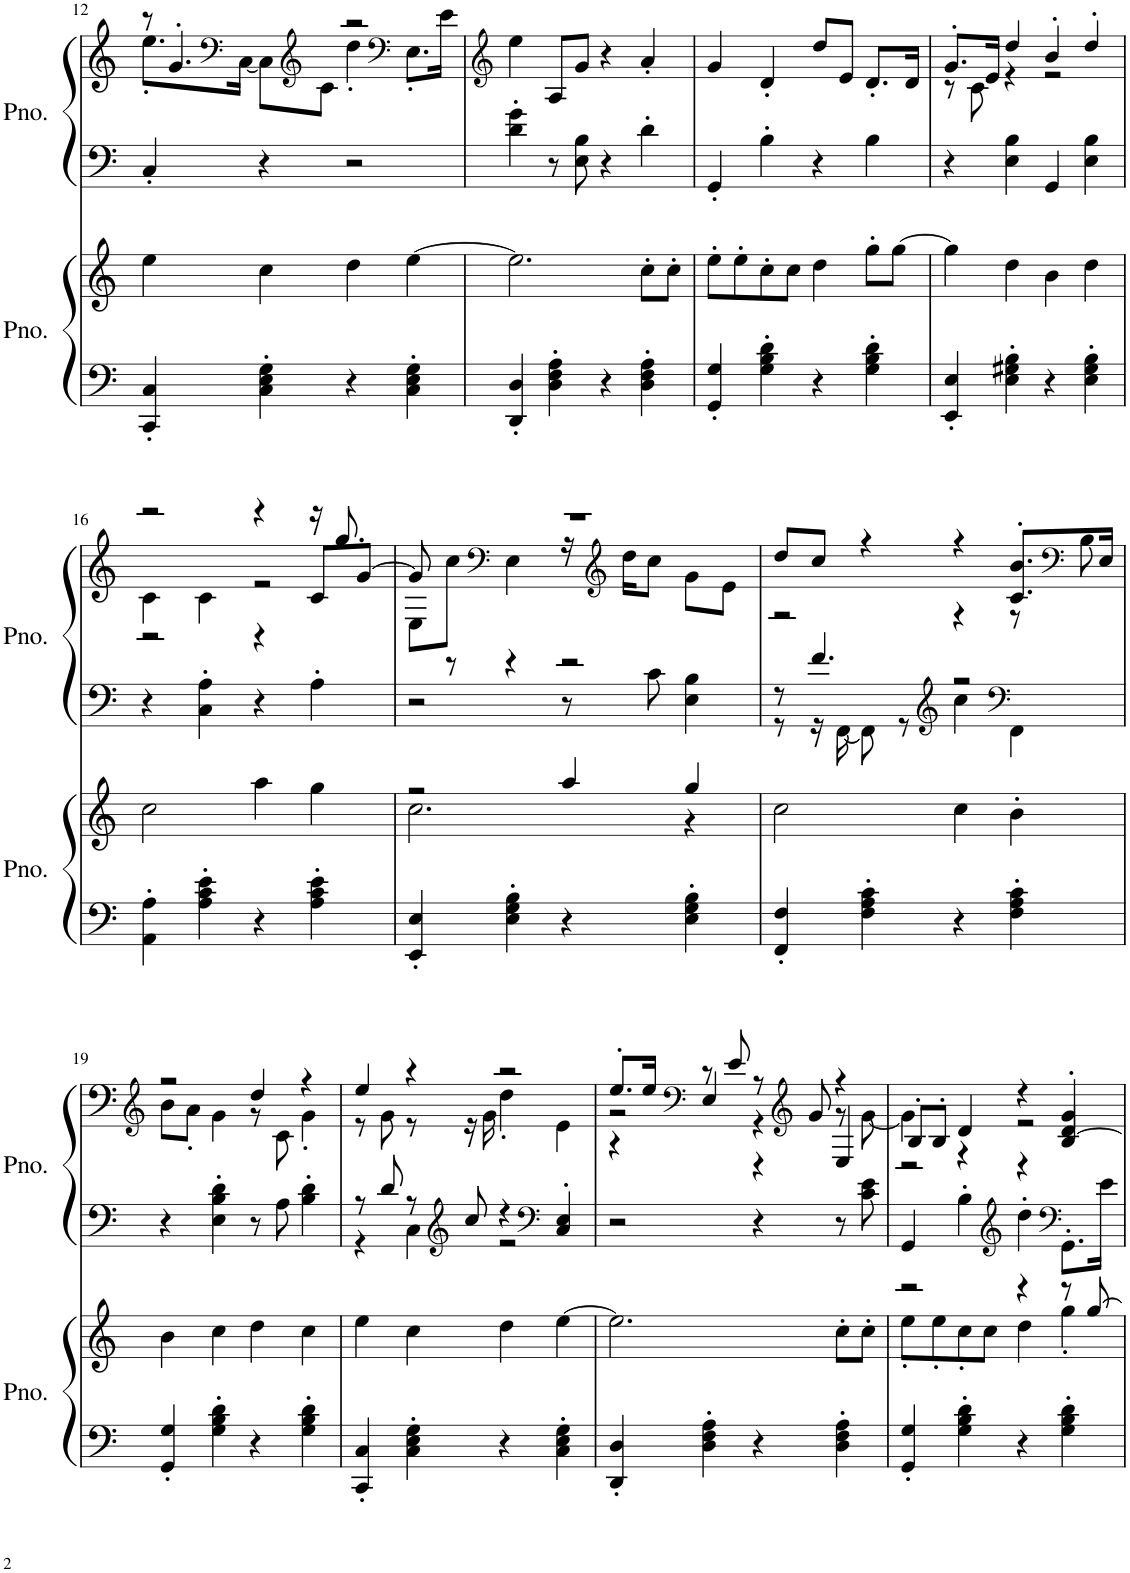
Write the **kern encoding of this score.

**kern	**kern	**kern	**kern
*part2	*part2	*part1	*part1
*staff4	*staff3	*staff2	*staff1
*I"Piano	*	*I"Piano	*
*I'Pno.	*	*I'Pno.	*
!!LO:PB:g=z
*clefF4	*clefG2	*clefF4	*clefG2
*k[]	*k[]	*k[]	*k[]
*M4/4	*M4/4	*M4/4	*M4/4
=12	=12	=12	=12
*	*	*	*^
4CC/' 4C/'	4ee\	4C'/	8r	8.ee'\L
.	.	.	4.g'/	.
*	*	*	*clefF4	*
.	.	.	.	[16C\Jk
4C\' 4E\' 4G\'	4cc\	4r	.	8C\L]
*	*	*	*clefG2	*
.	.	.	.	8c\J
4r	4dd\	2r	2r	4dd'\
*	*	*	*clefF4	*
4C\' 4E\' 4G\'	[4ee\	.	.	8.E'\L
.	.	.	.	16e\Jk
*	*	*	*v	*v
=13	=13	=13	=13
*	*	*	*clefG2
4DD/' 4D/'	2.ee\]	4d\' 4g\'	4ee\
4D\' 4F\' 4A\'	.	8r	8A/L
.	.	8E\ 8B\	8g/J
4r	.	4r	4r
4D\' 4F\' 4A\'	8cc'\L	4d'\	4a'/
.	8cc'\J	.	.
=14	=14	=14	=14
4GG/' 4G/'	8ee'\L	4GG'/	4g/
.	8ee'\	.	.
4G\' 4B\' 4d\'	8cc'\	4B'\	4d'/
.	8cc\J	.	.
4r	4dd\	4r	8dd/L
.	.	.	8e/J
4G\' 4B\' 4d\'	8gg'\L	4B\	8.d'/L
.	[8gg\J	.	.
.	.	.	16d/Jk
=15	=15	=15	=15
*	*	*	*^
4EE/' 4E/'	4gg\]	4r	8.g'/L	8r
.	.	.	.	8c\
.	.	.	16e/Jk	.
4E\' 4G#X\' 4B\'	4dd\	4E\ 4B\	4dd/	4r
4r	4b\	4GG/	4b'/	2r
4E\' 4G#\' 4B\'	4dd\	4E\ 4B\	4dd'/	.
!!LO:LB:g=z
=16	=16	=16	=16	=16
*	*	*	*	*^
4AA\' 4A\'	2cc\	4r	2r	4c\	2r
4A\' 4c\' 4e\'	.	4C\' 4A\'	.	4c\	.
4r	4aa\	4r	4r	2r	4r
4A\' 4c\' 4e\'	4gg\	4A'\	16r	.	8c/L
.	.	.	8.gg/	.	.
.	.	.	.	.	[8g/J
=17	=17	=17	=17	=17	=17
*	*^	*	*	*	*
4EE/' 4E/'	2r	2.cc\	2r	1r	8E\L	8g/]
.	.	.	.	.	8cc\J	8r
*	*	*	*	*clefF4	*	*
4E\' 4G\' 4B\'	.	.	.	.	4E\	4r
4r	4aa/	.	8r	.	16r	2r
*	*	*	*	*clefG2	*	*
.	.	.	.	.	16dd\KL	.
.	.	.	8c\	.	8cc\J	.
4E\' 4G\' 4B\'	4gg/	4r	4E\ 4B\	.	8g\L	.
.	.	.	.	.	8e\J	.
*	*v	*v	*	*	*v	*v
=18	=18	=18	=18	=18
*	*	*^	*	*
4FF/' 4F/'	2cc\	8r	8r	8dd/L	2r
.	.	4.f/	16r	8cc/J	.
.	.	.	[16FF\	.	.
4F\' 4A\' 4c\'	.	.	8FF\]	4r	.
.	.	.	8r	.	.
*	*	*clefG2	*	*	*
4r	4cc\	2r	4cc\	4r	4r
*	*	*clefF4	*	*	*
4F\' 4A\' 4c\'	4b'\	.	4FF\	8.c/' 8.b/'L	8r
*	*	*	*	*clefF4	*
.	.	.	.	.	8B\
.	.	.	.	16E/Jk	.
*	*	*v	*v	*	*
!!LO:LB:g=z	!!
=19	=19	=19	=19	=19
*	*	*	*clefG2	*
4GG/' 4G/'	4b\	4r	2r	8b\L
.	.	.	.	8a'\J
4G\' 4B\' 4d\'	4cc\	4E\' 4B\' 4d\'	.	4g\
4r	4dd\	8r	4dd/	8r
.	.	8A\	.	8c\
4G\' 4B\' 4d\'	4cc\	4B\' 4d\'	4r	4g'\
=20	=20	=20	=20	=20
*	*	*^	*	*
4CC/' 4C/'	4ee\	8r	4r	4ee/	8r
.	.	8d/	.	.	8g\
4C\' 4E\' 4G\'	4cc\	8r	4C\	4r	8r
*	*	*clefG2	*	*	*
.	.	8cc/	.	.	16r
.	.	.	.	.	16g\
4r	4dd\	4r	2r	2r	4dd'\
*	*	*clefF4	*	*	*
4C\' 4E\' 4G\'	[4ee\	4C/' 4E/'	.	.	4e\
*	*	*v	*v	*	*
=21	=21	=21	=21	=21
*	*	*	*	*^
4DD/' 4D/'	2.ee\]	2r	8.ee'/L	2r	4r
.	.	.	16ee/Jk	.	.
*	*	*	*clefF4	*	*
4D\' 4F\' 4A\'	.	.	8r	.	4E/
.	.	.	8e/	.	.
4r	.	4r	8r	4r	4r
*	*	*	*clefG2	*	*
.	.	.	8g/	.	.
4D\' 4F\' 4A\'	8cc'\L	8r	4r	8r	4E/
.	8cc'\J	8c\ 8e\	.	[8g\	.
=22	=22	=22	=22	=22	=22
*	*^	*	*	*	*
4GG/' 4G/'	2r	8ee'\L	4GG/	8B'/L	4g\]	2r
.	.	8ee'\	.	8B'/J	.	.
4G\' 4B\' 4d\'	.	8cc'\	4B'\	4d/	4r	.
.	.	8cc\J	.	.	.	.
*	*	*	*clefG2	*	*	*
4r	4r	4dd\	4dd'\	4r	2r	4r
*	*	*	*clefF4	*	*	*
4G\' 4B\' 4d\'	8r	4gg'\	8.GG'\L	4d/' 4g/'	.	[4B/
.	[8gg/	.	.	.	.	.
.	.	.	16e\Jk	.	.	.
*	*v	*v	*	*v	*v	*v
=	=	=	=
*-	*-	*-	*-
